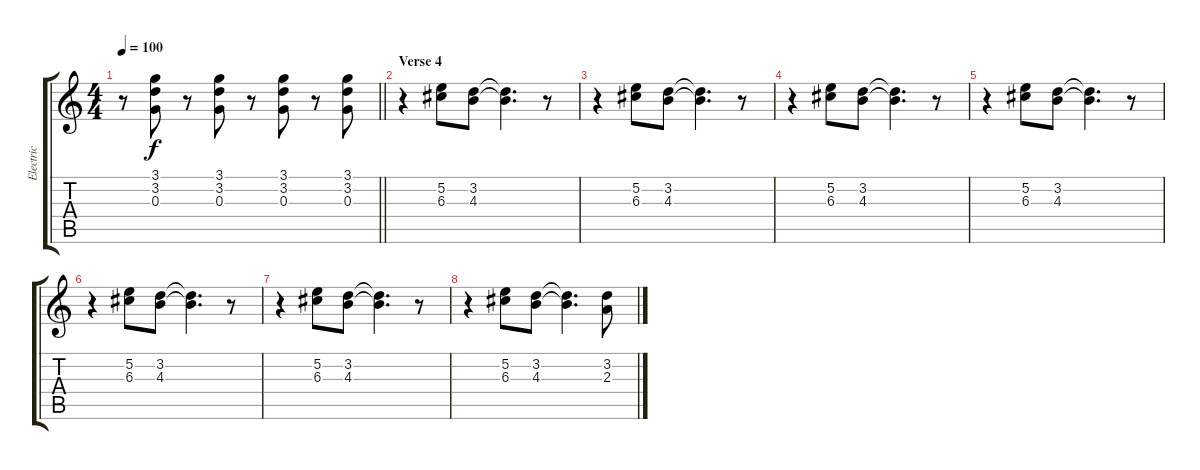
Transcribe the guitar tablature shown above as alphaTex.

\track ("Electric" "Electric") {instrument overdrivenguitar}
\staff {score tabs}
\tuning (E4 B3 G3 D3 A2 E2) {hide}
\ts (4 4)
\tempo 100
\clef g2
\barLineRight lightlight
\ks c
r.8{dy f} (3.1 3.2 0.3).8 r.8 (3.1 3.2 0.3).8 r.8 (3.1 3.2 0.3).8 r.8 (3.1 3.2 0.3).8 |
\section ("" "Verse 4")
r.4 (5.2 6.3).8 (3.2 4.3).8 (3.2{t} 4.3{t}).4{d} r.8 |
r.4 (5.2 6.3).8 (3.2 4.3).8 (3.2{t} 4.3{t}).4{d} r.8 |
r.4 (5.2 6.3).8 (3.2 4.3).8 (3.2{t} 4.3{t}).4{d} r.8 |
r.4 (5.2 6.3).8 (3.2 4.3).8 (3.2{t} 4.3{t}).4{d} r.8 |
r.4 (5.2 6.3).8 (3.2 4.3).8 (3.2{t} 4.3{t}).4{d} r.8 |
r.4 (5.2 6.3).8 (3.2 4.3).8 (3.2{t} 4.3{t}).4{d} r.8 |
r.4 (5.2 6.3).8 (3.2 4.3).8 (3.2{t} 4.3{t}).4{d} (3.2 2.3).8
